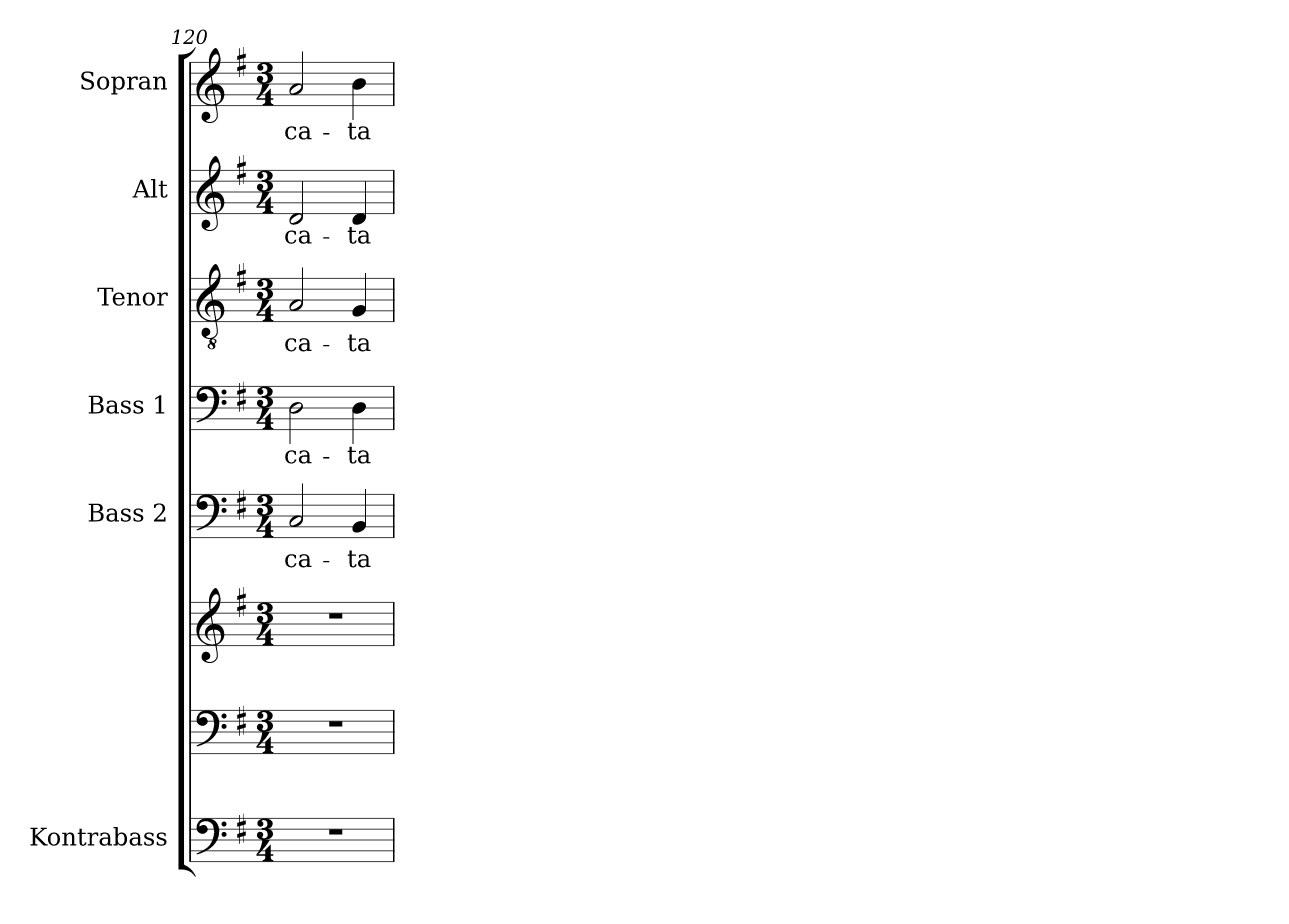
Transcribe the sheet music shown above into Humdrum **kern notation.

**kern	**kern	**kern	**kern	**text	**kern	**text	**kern	**text	**kern	**text	**kern	**text
*part7	*part6	*part6	*part5	*part5	*part4	*part4	*part3	*part3	*part2	*part2	*part1	*part1
*staff8	*staff7	*staff6	*staff5	*staff5	*staff4	*staff4	*staff3	*staff3	*staff2	*staff2	*staff1	*staff1
*I"Kontrabass	*	*	*I"Bass 2	*	*I"Bass 1	*	*I"Tenor	*	*I"Alt	*	*I"Sopran	*
*I'Kb.	*	*	*I'B. 2	*	*I'B. 1	*	*I'T.	*	*I'A.	*	*I'S.	*
*clefF4	*clefF4	*clefG2	*clefF4	*	*clefF4	*	*clefGv2	*	*clefG2	*	*clefG2	*
*ITrd7c12	*	*	*	*	*	*	*	*	*	*	*	*
*k[f#]	*k[f#]	*k[f#]	*k[f#]	*	*k[f#]	*	*k[f#]	*	*k[f#]	*	*k[f#]	*
*G:	*G:	*G:	*G:	*	*G:	*	*G:	*	*G:	*	*G:	*
*M3/4	*M3/4	*M3/4	*M3/4	*	*M3/4	*	*M3/4	*	*M3/4	*	*M3/4	*
=120	=120	=120	=120	=120	=120	=120	=120	=120	=120	=120	=120	=120
!	!	!	!	!LO:LY:b	!	!LO:LY:b	!	!LO:LY:b	!	!LO:LY:b	!	!LO:LY:b
2.r	2.r	2.r	2C/	-ca-	2D\	-ca-	2A/	-ca-	2d/	-ca-	2a/	-ca-
!	!	!	!	!LO:LY:b	!	!LO:LY:b	!	!LO:LY:b	!	!LO:LY:b	!	!LO:LY:b
.	.	.	4BB/	-ta	4D\	-ta	4G/	-ta	4d/	-ta	4b\	-ta
=	=	=	=	=	=	=	=	=	=	=	=	=
*-	*-	*-	*-	*-	*-	*-	*-	*-	*-	*-	*-	*-
